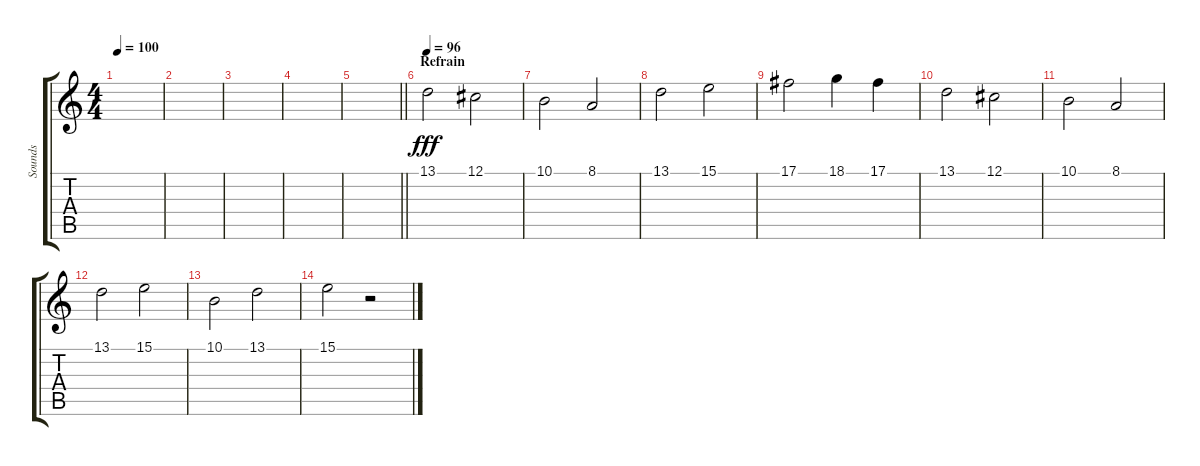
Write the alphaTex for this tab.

\track ("Sounds" "Sounds") {instrument stringensemble2}
\staff {score tabs}
\tuning (Db4 Ab3 E3 B2 Gb2 B1) {hide}
\ts (4 4)
\tempo 100
\clef g2
\ks c
|
|
|
|
\barLineRight lightlight
|
\section ("" "Refrain")
\tempo 96
13.1.2{dy fff} 12.1.2 |
10.1.2 8.1.2 |
13.1.2 15.1.2 |
17.1.2 18.1.4 17.1.4 |
13.1.2 12.1.2 |
10.1.2 8.1.2 |
13.1.2 15.1.2 |
10.1.2 13.1.2 |
15.1.2 r.2
